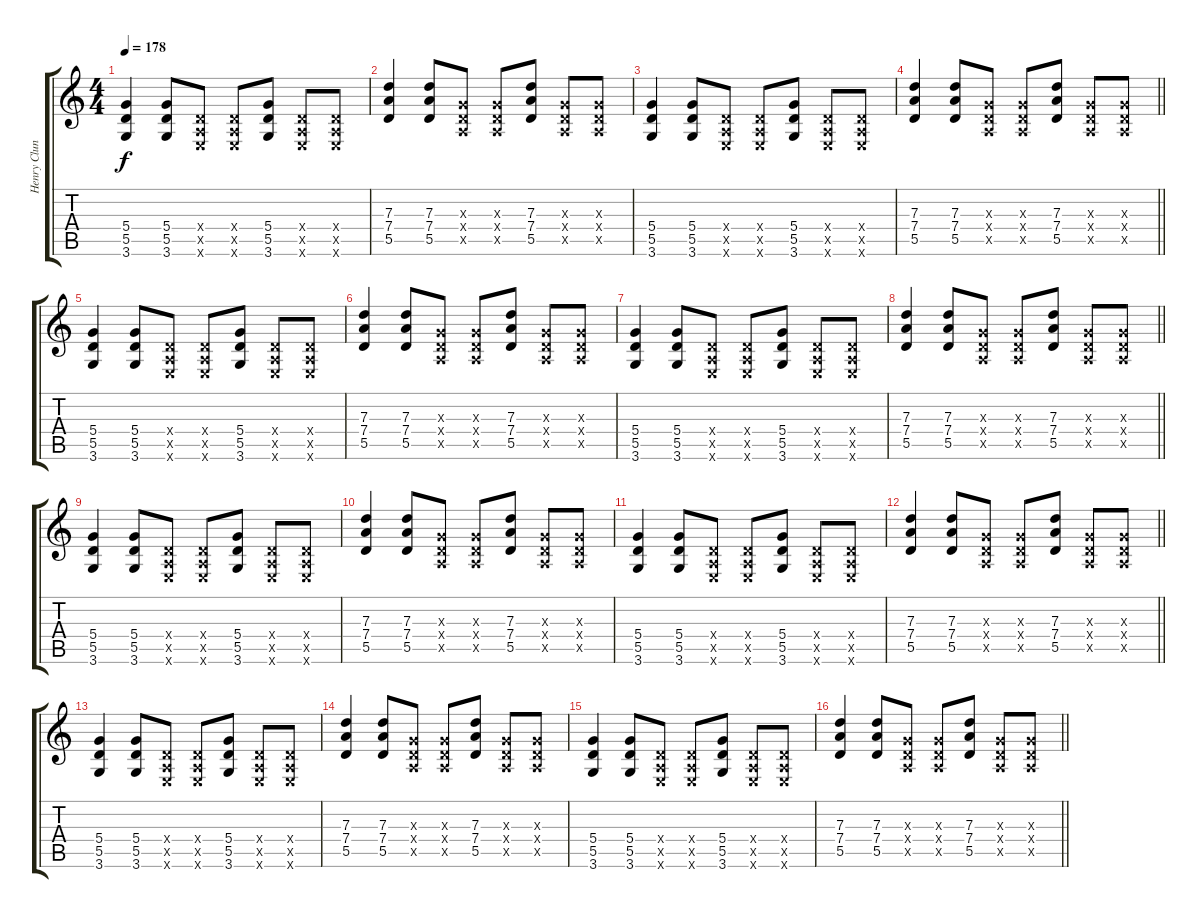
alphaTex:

\track ("Henry Cluney" "Henry Clun") {instrument overdrivenguitar}
\staff {score tabs}
\tuning (E4 B3 G3 D3 A2 E2) {hide}
\ts (4 4)
\tempo 178
\clef g2
\ks c
(5.4 5.5 3.6).4{dy f} (5.4 5.5 3.6).8 (0.4{x} 0.5{x} 0.6{x}).8 (0.4{x} 0.5{x} 0.6{x}).8 (5.4 5.5 3.6).8 (0.4{x} 0.5{x} 0.6{x}).8 (0.4{x} 0.5{x} 0.6{x}).8 |
(7.3 7.4 5.5).4 (7.3 7.4 5.5).8 (0.3{x} 0.4{x} 0.5{x}).8 (0.3{x} 0.4{x} 0.5{x}).8 (7.3 7.4 5.5).8 (0.3{x} 0.4{x} 0.5{x}).8 (0.3{x} 0.4{x} 0.5{x}).8 |
(5.4 5.5 3.6).4 (5.4 5.5 3.6).8 (0.4{x} 0.5{x} 0.6{x}).8 (0.4{x} 0.5{x} 0.6{x}).8 (5.4 5.5 3.6).8 (0.4{x} 0.5{x} 0.6{x}).8 (0.4{x} 0.5{x} 0.6{x}).8 |
\barLineRight lightlight
(7.3 7.4 5.5).4 (7.3 7.4 5.5).8 (0.3{x} 0.4{x} 0.5{x}).8 (0.3{x} 0.4{x} 0.5{x}).8 (7.3 7.4 5.5).8 (0.3{x} 0.4{x} 0.5{x}).8 (0.3{x} 0.4{x} 0.5{x}).8 |
(5.4 5.5 3.6).4 (5.4 5.5 3.6).8 (0.4{x} 0.5{x} 0.6{x}).8 (0.4{x} 0.5{x} 0.6{x}).8 (5.4 5.5 3.6).8 (0.4{x} 0.5{x} 0.6{x}).8 (0.4{x} 0.5{x} 0.6{x}).8 |
(7.3 7.4 5.5).4 (7.3 7.4 5.5).8 (0.3{x} 0.4{x} 0.5{x}).8 (0.3{x} 0.4{x} 0.5{x}).8 (7.3 7.4 5.5).8 (0.3{x} 0.4{x} 0.5{x}).8 (0.3{x} 0.4{x} 0.5{x}).8 |
(5.4 5.5 3.6).4 (5.4 5.5 3.6).8 (0.4{x} 0.5{x} 0.6{x}).8 (0.4{x} 0.5{x} 0.6{x}).8 (5.4 5.5 3.6).8 (0.4{x} 0.5{x} 0.6{x}).8 (0.4{x} 0.5{x} 0.6{x}).8 |
\barLineRight lightlight
(7.3 7.4 5.5).4 (7.3 7.4 5.5).8 (0.3{x} 0.4{x} 0.5{x}).8 (0.3{x} 0.4{x} 0.5{x}).8 (7.3 7.4 5.5).8 (0.3{x} 0.4{x} 0.5{x}).8 (0.3{x} 0.4{x} 0.5{x}).8 |
(5.4 5.5 3.6).4 (5.4 5.5 3.6).8 (0.4{x} 0.5{x} 0.6{x}).8 (0.4{x} 0.5{x} 0.6{x}).8 (5.4 5.5 3.6).8 (0.4{x} 0.5{x} 0.6{x}).8 (0.4{x} 0.5{x} 0.6{x}).8 |
(7.3 7.4 5.5).4 (7.3 7.4 5.5).8 (0.3{x} 0.4{x} 0.5{x}).8 (0.3{x} 0.4{x} 0.5{x}).8 (7.3 7.4 5.5).8 (0.3{x} 0.4{x} 0.5{x}).8 (0.3{x} 0.4{x} 0.5{x}).8 |
(5.4 5.5 3.6).4 (5.4 5.5 3.6).8 (0.4{x} 0.5{x} 0.6{x}).8 (0.4{x} 0.5{x} 0.6{x}).8 (5.4 5.5 3.6).8 (0.4{x} 0.5{x} 0.6{x}).8 (0.4{x} 0.5{x} 0.6{x}).8 |
\barLineRight lightlight
(7.3 7.4 5.5).4 (7.3 7.4 5.5).8 (0.3{x} 0.4{x} 0.5{x}).8 (0.3{x} 0.4{x} 0.5{x}).8 (7.3 7.4 5.5).8 (0.3{x} 0.4{x} 0.5{x}).8 (0.3{x} 0.4{x} 0.5{x}).8 |
(5.4 5.5 3.6).4 (5.4 5.5 3.6).8 (0.4{x} 0.5{x} 0.6{x}).8 (0.4{x} 0.5{x} 0.6{x}).8 (5.4 5.5 3.6).8 (0.4{x} 0.5{x} 0.6{x}).8 (0.4{x} 0.5{x} 0.6{x}).8 |
(7.3 7.4 5.5).4 (7.3 7.4 5.5).8 (0.3{x} 0.4{x} 0.5{x}).8 (0.3{x} 0.4{x} 0.5{x}).8 (7.3 7.4 5.5).8 (0.3{x} 0.4{x} 0.5{x}).8 (0.3{x} 0.4{x} 0.5{x}).8 |
(5.4 5.5 3.6).4 (5.4 5.5 3.6).8 (0.4{x} 0.5{x} 0.6{x}).8 (0.4{x} 0.5{x} 0.6{x}).8 (5.4 5.5 3.6).8 (0.4{x} 0.5{x} 0.6{x}).8 (0.4{x} 0.5{x} 0.6{x}).8 |
\barLineRight lightlight
(7.3 7.4 5.5).4 (7.3 7.4 5.5).8 (0.3{x} 0.4{x} 0.5{x}).8 (0.3{x} 0.4{x} 0.5{x}).8 (7.3 7.4 5.5).8 (0.3{x} 0.4{x} 0.5{x}).8 (0.3{x} 0.4{x} 0.5{x}).8
